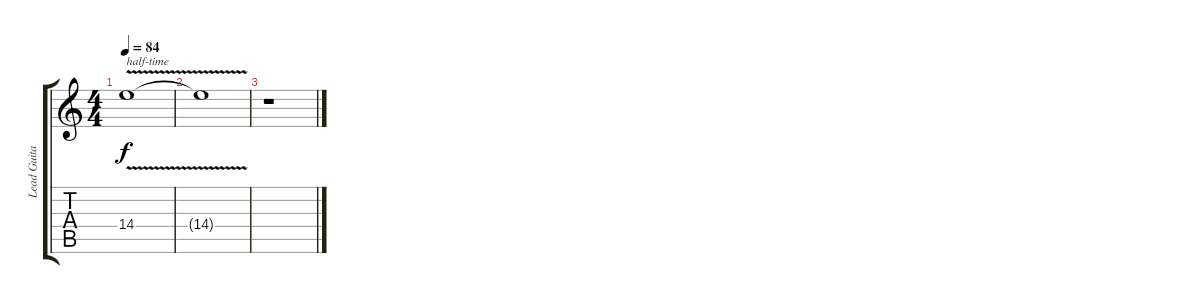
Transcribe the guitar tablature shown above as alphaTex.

\track ("Lead Guitar (solo 'n a couple of fills)" "Lead Guita") {instrument distortionguitar}
\staff {score tabs}
\tuning (E4 B3 G3 D3 A2 E2) {hide}
\ts (4 4)
\tempo 84
\clef g2
\ks c
14.4{v}.1{txt "half-time" dy f} |
14.4{t}.1 |
r.1
